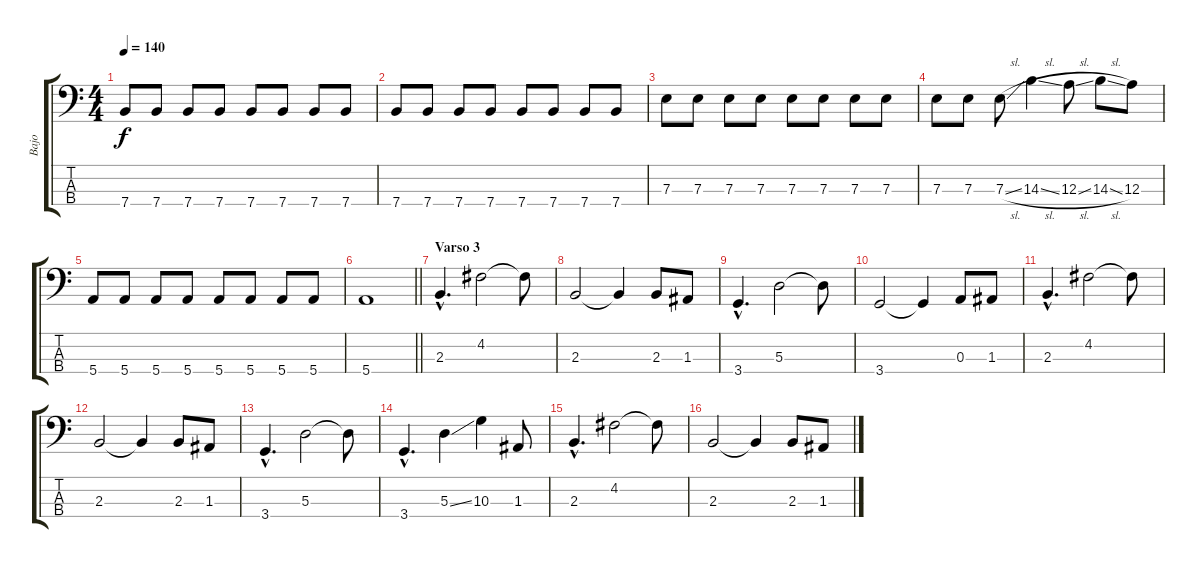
\track ("Bajo" "Bajo") {instrument electricbassfinger}
\staff {score tabs}
\tuning (G2 D2 A1 E1) {hide}
\ts (4 4)
\tempo 140
\clef f4
\ks c
7.4.8{dy f} 7.4.8 7.4.8 7.4.8 7.4.8 7.4.8 7.4.8 7.4.8 |
7.4.8 7.4.8 7.4.8 7.4.8 7.4.8 7.4.8 7.4.8 7.4.8 |
7.3.8 7.3.8 7.3.8 7.3.8 7.3.8 7.3.8 7.3.8 7.3.8 |
7.3.8 7.3.8 7.3{sl}.8 14.3{sl}.4 12.3{sl}.8 14.3{sl}.8 12.3.8 |
5.4.8 5.4.8 5.4.8 5.4.8 5.4.8 5.4.8 5.4.8 5.4.8 |
\barLineRight lightlight
5.4.1 |
\section ("" "Varso 3")
2.3{hac}.4{d} 4.2.2 4.2{t}.8 |
2.3.2 2.3{t}.4 2.3.8 1.3.8 |
3.4{hac}.4{d} 5.3.2 5.3{t}.8 |
3.4.2 3.4{t}.4 0.3.8 1.3.8 |
2.3{hac}.4{d} 4.2.2 4.2{t}.8 |
2.3.2 2.3{t}.4 2.3.8 1.3.8 |
3.4{hac}.4{d} 5.3.2 5.3{t}.8 |
3.4{hac}.4{d} 5.3{ss}.4 10.3.4 1.3.8 |
2.3{hac}.4{d} 4.2.2 4.2{t}.8 |
2.3.2 2.3{t}.4 2.3.8 1.3.8
